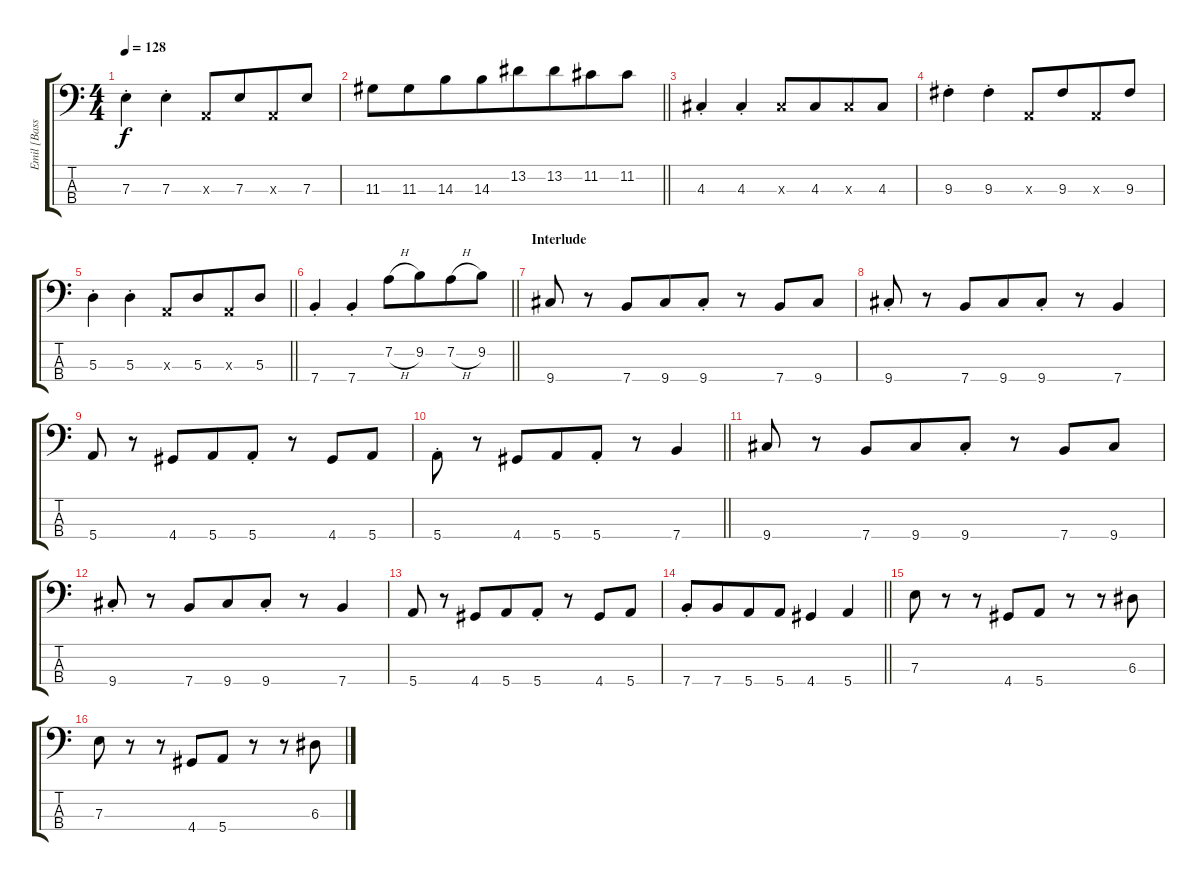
\track ("Emil [Bass]" "Emil [Bass") {instrument electricbassfinger}
\staff {score tabs}
\tuning (G2 D2 A1 E1) {hide}
\ts (4 4)
\tempo 128
\clef f4
\ks c
7.3{st}.4{dy f} 7.3{st}.4 0.3{x}.8 7.3.8{beam merge} 0.3{x}.8 7.3.8 |
\barLineRight lightlight
11.3.8 11.3.8{beam merge} 14.3.8 14.3.8{beam merge} 13.2.8 13.2.8{beam merge} 11.2.8 11.2.8 |
4.3{st}.4 4.3{st}.4 4.3{x}.8 4.3.8{beam merge} 4.3{x}.8 4.3.8 |
9.3{st}.4 9.3{st}.4 0.3{x}.8 9.3.8{beam merge} 0.3{x}.8 9.3.8 |
\barLineRight lightlight
5.3{st}.4 5.3{st}.4 0.3{x}.8 5.3.8{beam merge} 0.3{x}.8 5.3.8 |
\barLineRight lightlight
7.4{st}.4 7.4{st}.4 7.2{h}.8 9.2.8{beam merge} 7.2{h}.8 9.2.8 |
\section ("" "Interlude")
9.4.8 r.8 7.4.8 9.4.8{beam merge} 9.4{st}.8 r.8 7.4.8 9.4.8 |
9.4{st}.8 r.8 7.4.8 9.4.8{beam merge} 9.4{st}.8 r.8 7.4.4 |
5.4.8 r.8 4.4.8{beam merge} 5.4.8{beam merge} 5.4{st}.8 r.8 4.4.8 5.4.8 |
\barLineRight lightlight
5.4{st}.8{beam Down} r.8 4.4.8 5.4.8{beam merge} 5.4{st}.8 r.8 7.4.4 |
9.4.8 r.8 7.4.8 9.4.8{beam merge} 9.4{st}.8 r.8 7.4.8 9.4.8 |
9.4{st}.8 r.8 7.4.8 9.4.8{beam merge} 9.4{st}.8 r.8 7.4.4 |
5.4.8 r.8 4.4.8{beam merge} 5.4.8{beam merge} 5.4{st}.8 r.8 4.4.8 5.4.8 |
\barLineRight lightlight
7.4{st}.8 7.4.8{beam merge} 5.4.8 5.4.8 4.4.4 5.4.4 |
7.3.8 r.8 r.8 4.4.8{beam merge} 5.4.8 r.8 r.8 6.3.8 |
7.3.8 r.8 r.8 4.4.8{beam merge} 5.4.8 r.8 r.8 6.3.8
